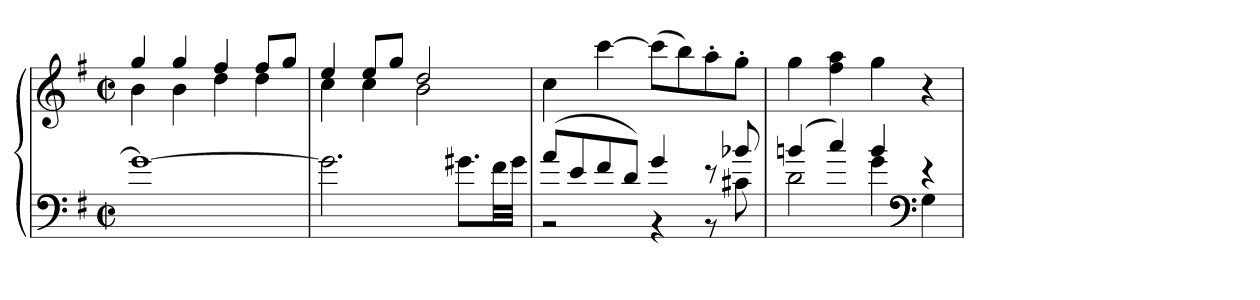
**kern	**kern
*part1	*part1
*staff2	*staff1
*clefF4	*clefG2
*k[f#]	*k[f#]
*G:	*G:
*M2/2	*M2/2
*met(c|)	*met(c|)
=	=
*	*^
1g_	4gg	4b
.	4gg	4b
.	4ff#	4dd
.	8ff#L	4dd
.	8ggJ	.
=89	=89	=89
2.g]	4ee	4cc
.	8eeL	4cc
.	8ggJ	.
.	2dd	2b
8.g#XL	.	.
32f#LL	.	.
32g#JJJ	.	.
*	*v	*v
=90	=90
*^	*
(8aL	2r	4cc
8e	.	.
8f#	.	[4ccc
8dJ)	.	.
4g	4r	(8cccL]
.	.	8bb)
8r	8r	8aa'
8b-X	8c#X	8gg'J
=91	=91	=91
(4bn	2d	4gg
4cc)	.	4ff# 4aa
4b	4g	4gg
*clefF4	*	*
4r	4G	4r
*v	*v	*
=	=
*-	*-
